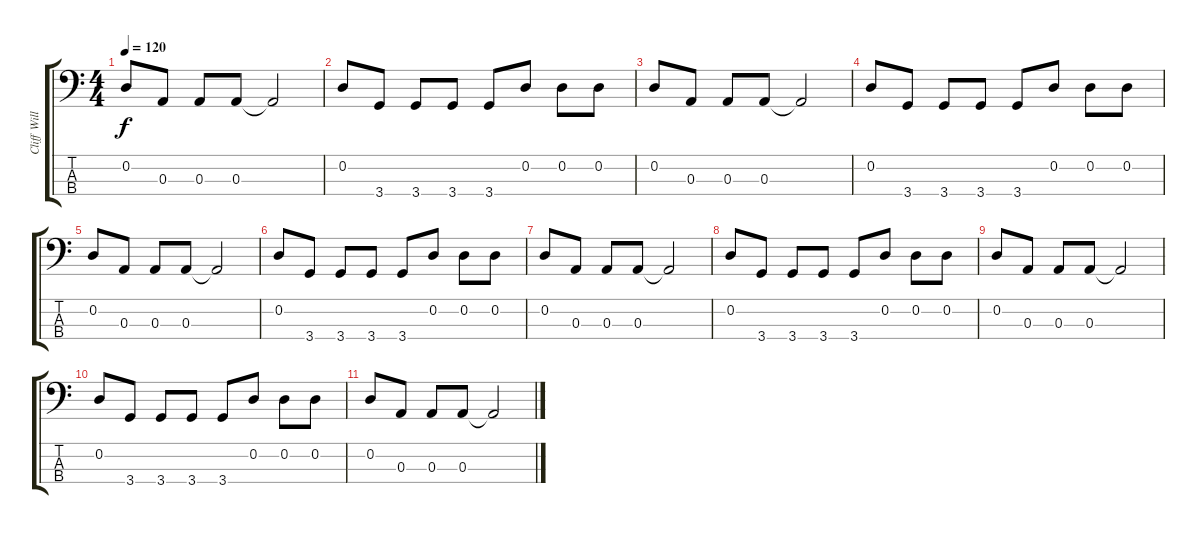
\track ("Cliff Williams (Bass)" "Cliff Will") {instrument electricbassfinger}
\staff {score tabs}
\tuning (G2 D2 A1 E1) {hide}
\ts (4 4)
\tempo 120
\clef f4
\ks c
0.2.8{dy f} 0.3.8 0.3.8 0.3.8 0.3{t}.2 |
0.2.8 3.4.8 3.4.8 3.4.8 3.4.8 0.2.8 0.2.8 0.2.8 |
0.2.8 0.3.8 0.3.8 0.3.8 0.3{t}.2 |
0.2.8 3.4.8 3.4.8 3.4.8 3.4.8 0.2.8 0.2.8 0.2.8 |
0.2.8 0.3.8 0.3.8 0.3.8 0.3{t}.2 |
0.2.8 3.4.8 3.4.8 3.4.8 3.4.8 0.2.8 0.2.8 0.2.8 |
0.2.8 0.3.8 0.3.8 0.3.8 0.3{t}.2 |
0.2.8 3.4.8 3.4.8 3.4.8 3.4.8 0.2.8 0.2.8 0.2.8 |
0.2.8 0.3.8 0.3.8 0.3.8 0.3{t}.2 |
0.2.8 3.4.8 3.4.8 3.4.8 3.4.8 0.2.8 0.2.8 0.2.8 |
0.2.8 0.3.8 0.3.8 0.3.8 0.3{t}.2
